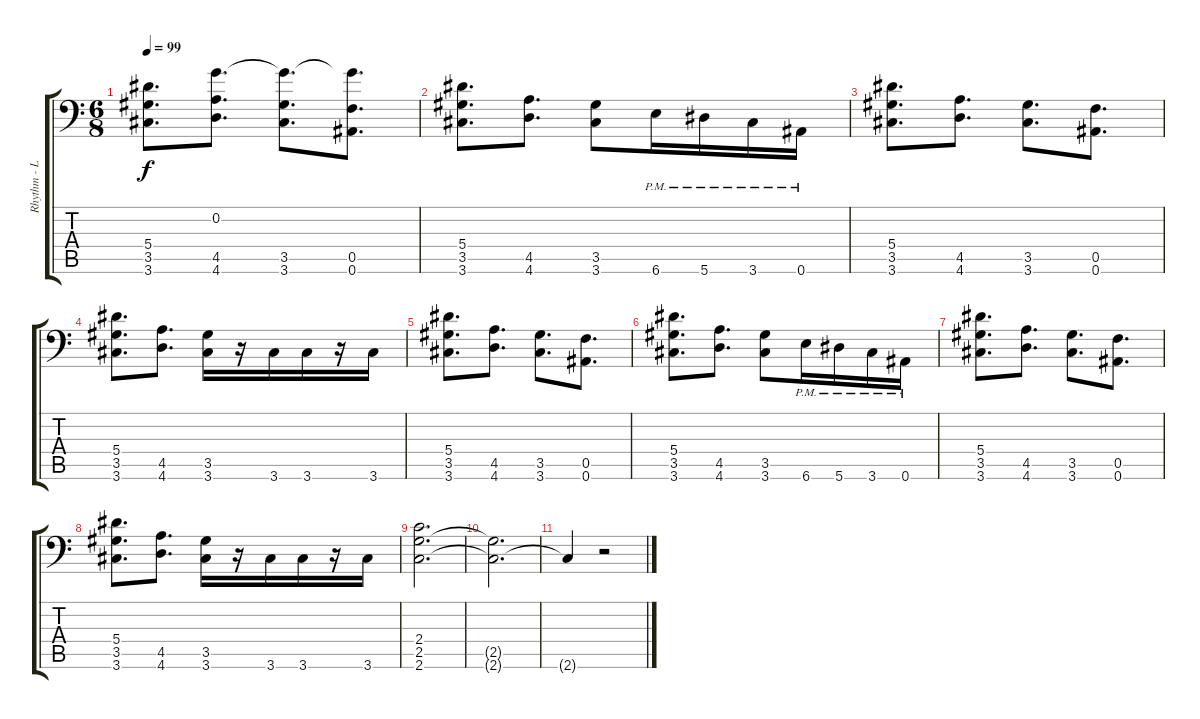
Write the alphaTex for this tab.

\track ("Rhythm - Left" "Rhythm - L") {instrument overdrivenguitar}
\staff {score tabs}
\tuning (C4 G3 Eb3 Bb2 F2 Bb1) {hide}
\ts (6 8)
\tempo 99
\clef f4
\ks c
(5.4 3.5 3.6).8{d dy f volume 13} (0.2 4.5 4.6).8{d} (0.2{t} 3.5 3.6).8{d} (0.2{t} 0.5 0.6).8{d} |
(5.4 3.5 3.6).8{d} (4.5 4.6).8{d} (3.5 3.6).8 6.6{pm}.16 5.6{pm}.16 3.6{pm}.16 0.6{pm}.16 |
(5.4 3.5 3.6).8{d} (4.5 4.6).8{d} (3.5 3.6).8{d} (0.5 0.6).8{d} |
(5.4 3.5 3.6).8{d} (4.5 4.6).8{d} (3.5 3.6).16 r.16 3.6.16 3.6.16 r.16 3.6.16 |
(5.4 3.5 3.6).8{d} (4.5 4.6).8{d} (3.5 3.6).8{d} (0.5 0.6).8{d} |
(5.4 3.5 3.6).8{d} (4.5 4.6).8{d} (3.5 3.6).8 6.6{pm}.16 5.6{pm}.16 3.6{pm}.16 0.6{pm}.16 |
(5.4 3.5 3.6).8{d} (4.5 4.6).8{d} (3.5 3.6).8{d} (0.5 0.6).8{d} |
(5.4 3.5 3.6).8{d} (4.5 4.6).8{d} (3.5 3.6).16 r.16 3.6.16 3.6.16 r.16 3.6.16 |
(2.4 2.5 2.6).2{d} |
(2.5{t} 2.6{t}).2{d} |
2.6{t}.4 r.2
